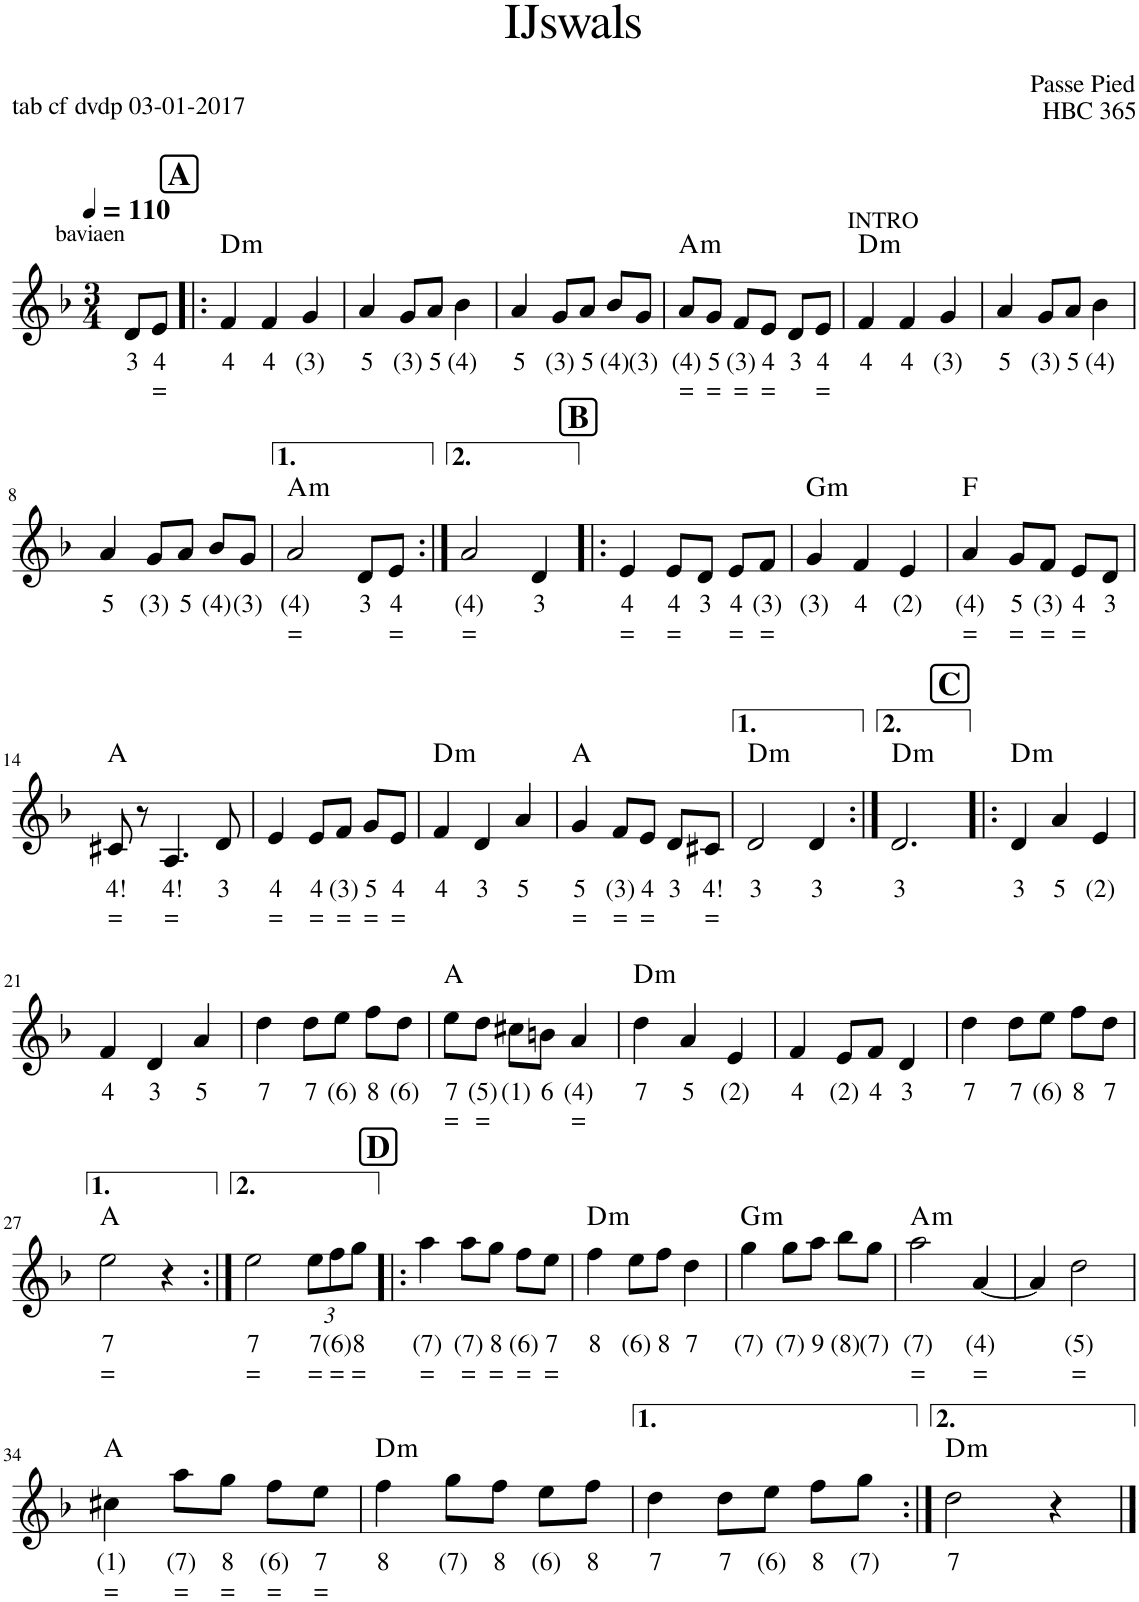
**kern	**text	**text	**kern	**text	**text	**kern	**text	**text	**harte
*part3	*part3	*part3	*part2	*part2	*part2	*part1	*part1	*part1	*part1
*staff3	*staff3	*staff3	*staff2	*staff2	*staff2	*staff1	*staff1	*staff1	*
*I"Stem	*	*	*I"Stem	*	*	*I"Stem	*	*	*
*stria5	*	*	*stria5	*	*	*	*	*	*
*clefG2	*	*	*clefG2	*	*	*clefG2	*	*	*
*k[b-]	*	*	*k[b-]	*	*	*k[b-]	*	*	*
*M3/4	*	*	*M3/4	*	*	*M3/4	*	*	*
*MM110	*	*	*MM110	*	*	*MM110	*	*	*
=1	=1	=1	=1	=1	=1	=1	=1	=1	=1
!	!	!	!	!	!	!LO:TX:a:t=baviaen	!	!	!
!	!	!	!LO:TX:a:t=2e stem	!	!	!	!	!	!
!LO:TX:a:t=3e stem	!	!	!	!	!	!	!	!	!
!	!	!	!	!	!	!	!LO:LY:b	!	!
4r	.	.	8b-\L	(4)	.	8d/L	3	.	.
!	!	!	!	!	!	!	!LO:LY:b	!LO:LY:b	!
.	.	.	8cc\J	(5)	.	8e/J	4	=	.
!!LO:REH:place=s1:a:B:cj:fs=14:t=A
=2!|:	=2!|:	=2!|:	=2!|:	=2!|:	=2!|:	=2!|:	=2!|:	=2!|:	=2!|:
!	!	!	!	!	!	!	!LO:LY:b	!	!LO:H:kt=m
4dd	7	.	4dd	7	.	4f/	4	.	D:min
!	!	!	!	!	!	!	!LO:LY:b	!	!
4d	3	.	4dd	7	.	4f/	4	.	.
!	!	!	!	!	!	!	!LO:LY:b	!	!
4a	5	.	4ee	(6)	.	4g/	(3)	.	.
=3	=3	=3	=3	=3	=3	=3	=3	=3	=3
!	!	!	!	!	!	!	!LO:LY:b	!	!
4f	4	.	4ff	8	.	4a/	5	.	.
!	!	!	!	!	!	!	!LO:LY:b	!	!
4d	3	.	8ee\L	(6)	.	8g/L	(3)	.	.
!	!	!	!	!	!	!	!LO:LY:b	!	!
.	.	.	8ff\J	8	.	8a/J	5	.	.
!	!	!	!	!	!	!	!LO:LY:b	!	!
4g	(3)	.	4gg	(7)	.	4b-\	(4)	.	.
=4	=4	=4	=4	=4	=4	=4	=4	=4	=4
!	!	!	!	!	!	!	!LO:LY:b	!	!
4d	3	.	4ff	8	.	4a/	5	.	.
!	!	!	!	!	!	!	!LO:LY:b	!	!
4f	4	.	8ee\L	(6)	.	8g/L	(3)	.	.
!	!	!	!	!	!	!	!LO:LY:b	!	!
.	.	.	8ff\J	8	.	8a/J	5	.	.
!	!	!	!	!	!	!	!LO:LY:b	!	!
4g	(3)	.	8gg\L	(7)	.	8b-/L	(4)	.	.
!	!	!	!	!	!	!	!LO:LY:b	!	!
.	.	.	8ee\J	(6)	.	8g/J	(3)	.	.
=5	=5	=5	=5	=5	=5	=5	=5	=5	=5
!	!	!	!	!	!	!	!LO:LY:b	!LO:LY:b	!LO:H:kt=m
2a	(4)	=	8ff\L	(6)	=	8a/L	(4)	=	A:min
!	!	!	!	!	!	!	!LO:LY:b	!LO:LY:b	!
.	.	.	8ee\J	7	=	8g/J	5	=	.
!	!	!	!	!	!	!	!LO:LY:b	!LO:LY:b	!
.	.	.	8dd\L	(5)	=	8f/L	(3)	=	.
!	!	!	!	!	!	!	!LO:LY:b	!LO:LY:b	!
.	.	.	8cc\J	6	=	8e/J	4	=	.
!	!	!	!	!	!	!	!LO:LY:b	!	!
4d	3	.	8a\L	(4)	=	8d/L	3	.	.
!	!	!	!	!	!	!	!LO:LY:b	!LO:LY:b	!
.	.	.	8cc\J	6	=	8e/J	4	=	.
=6	=6	=6	=6	=6	=6	=6	=6	=6	=6
!	!	!	!	!	!	!LO:TX:a:t=INTRO	!	!	!
!	!	!	!	!	!	!	!LO:LY:b	!	!LO:H:kt=m
4dd	7	.	4dd	7	.	4f/	4	.	D:min
!	!	!	!	!	!	!	!LO:LY:b	!	!
4d	3	.	4dd	7	.	4f/	4	.	.
!	!	!	!	!	!	!	!LO:LY:b	!	!
4a	5	.	4ee	(6)	.	4g/	(3)	.	.
=7	=7	=7	=7	=7	=7	=7	=7	=7	=7
!	!	!	!	!	!	!	!LO:LY:b	!	!
4f	4	.	4ff	8	.	4a/	5	.	.
!	!	!	!	!	!	!	!LO:LY:b	!	!
4d	3	.	8ee\L	(6)	.	8g/L	(3)	.	.
!	!	!	!	!	!	!	!LO:LY:b	!	!
.	.	.	8ff\J	8	.	8a/J	5	.	.
!	!	!	!	!	!	!	!LO:LY:b	!	!
4g	(3)	.	4gg	(7)	.	4b-\	(4)	.	.
!!LO:LB:g=z
=8	=8	=8	=8	=8	=8	=8	=8	=8	=8
!	!	!	!	!	!	!	!LO:LY:b	!	!
4d	3	.	4ff	8	.	4a/	5	.	.
!	!	!	!	!	!	!	!LO:LY:b	!	!
4a	5	.	8ee\L	(6)	.	8g/L	(3)	.	.
!	!	!	!	!	!	!	!LO:LY:b	!	!
.	.	.	8ff\J	8	.	8a/J	5	.	.
!	!	!	!	!	!	!	!LO:LY:b	!	!
4b-	(4)	.	8gg\L	(7)	.	8b-/L	(4)	.	.
!	!	!	!	!	!	!	!LO:LY:b	!	!
.	.	.	8ee\J	(6)	.	8g/J	(3)	.	.
=9	=9	=9	=9	=9	=9	=9	=9	=9	=9
!	!	!	!	!	!	!	!LO:LY:b	!LO:LY:b	!LO:H:kt=m
2.c	3	=	2cc	6	=	2a/	(4)	=	A:min
!	!	!	!	!	!	!	!LO:LY:b	!	!
.	.	.	8b-\L	(4)	.	8d/L	3	.	.
!	!	!	!	!	!	!	!LO:LY:b	!LO:LY:b	!
.	.	.	8cc\J	6	=	8e/J	4	=	.
=10:|!	=10:|!	=10:|!	=10:|!	=10:|!	=10:|!	=10:|!	=10:|!	=10:|!	=10:|!
!	!	!	!	!	!	!	!LO:LY:b	!LO:LY:b	!
2.c	3	=	2cc	6	=	2a/	(4)	=	.
!	!	!	!	!	!	!	!LO:LY:b	!	!
.	.	.	4b-	(4)	.	4d/	3	.	.
!!LO:REH:place=s1:a:B:cj:fs=14:t=B
=11!|:	=11!|:	=11!|:	=11!|:	=11!|:	=11!|:	=11!|:	=11!|:	=11!|:	=11!|:
!	!	!	!	!	!	!	!LO:LY:b	!LO:LY:b	!
4a	(4)	=	4cc	6	=	4e/	4	=	.
!	!	!	!	!	!	!	!LO:LY:b	!LO:LY:b	!
4c	3	=	4cc	6	=	8e/L	4	=	.
!	!	!	!	!	!	!	!LO:LY:b	!	!
.	.	.	.	.	.	8d/J	3	.	.
!	!	!	!	!	!	!	!LO:LY:b	!LO:LY:b	!
4a	(4)	=	4dd	(5)	=	8e/L	4	=	.
!	!	!	!	!	!	!	!LO:LY:b	!LO:LY:b	!
.	.	.	.	.	.	8f/J	(3)	=	.
=12	=12	=12	=12	=12	=12	=12	=12	=12	=12
!	!	!	!	!	!	!	!LO:LY:b	!	!LO:H:kt=m
4g	(3)	.	4ee	(6)	.	4g/	(3)	.	G:min
!	!	!	!	!	!	!	!LO:LY:b	!	!
4c	(2)	=	4dd	7	.	4f/	4	.	.
!	!	!	!	!	!	!	!LO:LY:b	!	!
4g	(3)	.	4cc	(5)	.	4e/	(2)	.	.
=13	=13	=13	=13	=13	=13	=13	=13	=13	=13
!	!	!	!	!	!	!	!LO:LY:b	!LO:LY:b	!LO:H:kt=N.C.
2f	(3)	=	4ff	(6)	=	4a/	(4)	=	N
!	!	!	!	!	!	!	!LO:LY:b	!LO:LY:b	!
.	.	.	8ee\L	7	=	8g/L	5	=	.
!	!	!	!	!	!	!	!LO:LY:b	!LO:LY:b	!
.	.	.	8dd\J	(5)	=	8f/J	(3)	=	.
!	!	!	!	!	!	!	!LO:LY:b	!LO:LY:b	!
4g	5	=	8cc\L	6	=	8e/L	4	=	.
!	!	!	!	!	!	!	!LO:LY:b	!	!
.	.	.	8b-\J	(4)	.	8d/J	3	.	.
!!LO:LB:g=z
=14	=14	=14	=14	=14	=14	=14	=14	=14	=14
!	!	!	!	!	!	!	!LO:LY:b	!LO:LY:b	!LO:H:kt=N.C.
2a	(4)	=	4a	(4)	=	8c#X/	4!	=	N
.	.	.	.	.	.	8r	.	.	.
!	!	!	!	!	!	!	!LO:LY:b	!LO:LY:b	!
.	.	.	4e	4	=	4.A/	4!	=	.
4d	3	.	4f	(3)	=	.	.	.	.
!	!	!	!	!	!	!	!LO:LY:b	!	!
.	.	.	.	.	.	8d/	3	.	.
=15	=15	=15	=15	=15	=15	=15	=15	=15	=15
!	!	!	!	!	!	!	!LO:LY:b	!LO:LY:b	!
4a	(4)	.	4cc	6	=	4e/	4	=	.
!	!	!	!	!	!	!	!LO:LY:b	!LO:LY:b	!
4g	5	.	8cc\L	6	=	8e/L	4	=	.
!	!	!	!	!	!	!	!LO:LY:b	!LO:LY:b	!
.	.	.	8dd\J	(5)	=	8f/J	(3)	=	.
!	!	!	!	!	!	!	!LO:LY:b	!LO:LY:b	!
4f	(3)	.	8ee\L	7	=	8g/L	5	=	.
!	!	!	!	!	!	!	!LO:LY:b	!LO:LY:b	!
.	.	.	8cc\J	6	=	8e/J	4	=	.
=16	=16	=16	=16	=16	=16	=16	=16	=16	=16
!	!	!	!	!	!	!	!LO:LY:b	!	!LO:H:kt=m
4.d	3	.	4dd	7	.	4f/	4	.	D:min
!	!	!	!	!	!	!	!LO:LY:b	!	!
.	.	.	4a	5	.	4d/	3	.	.
8f	4	.	.	.	.	.	.	.	.
!	!	!	!	!	!	!	!LO:LY:b	!	!
4g	5	.	4ff	8	.	4a/	5	.	.
=17	=17	=17	=17	=17	=17	=17	=17	=17	=17
!	!	!	!	!	!	!	!LO:LY:b	!LO:LY:b	!LO:H:kt=N.C.
4a	(4)	=	4ee	7	=	4g/	5	=	N
!	!	!	!	!	!	!	!LO:LY:b	!LO:LY:b	!
4d	3	.	8dd\L	(5)	=	8f/L	(3)	=	.
!	!	!	!	!	!	!	!LO:LY:b	!LO:LY:b	!
.	.	.	8cc\J	6	=	8e/J	4	=	.
!	!	!	!	!	!	!	!LO:LY:b	!	!
4f	(3)	=	8a/L	(4)	=	8d/L	3	.	.
!	!	!	!	!	!	!	!LO:LY:b	!LO:LY:b	!
.	.	.	8g/J	5	=	8c#X/J	4!	=	.
=18	=18	=18	=18	=18	=18	=18	=18	=18	=18
!	!	!	!	!	!	!	!LO:LY:b	!	!LO:H:kt=m
2.d	3	.	2f	4	.	2d/	3	.	D:min
!	!	!	!	!	!	!	!LO:LY:b	!	!
.	.	.	4b-	(4)	.	4d/	3	.	.
=19:|!	=19:|!	=19:|!	=19:|!	=19:|!	=19:|!	=19:|!	=19:|!	=19:|!	=19:|!
!	!	!	!	!	!	!	!LO:LY:b	!	!LO:H:kt=m
2.d	3	.	2.f	4	.	2.d/	3	.	D:min
!!LO:REH:place=s1:a:B:cj:fs=14:t=C
=20!|:	=20!|:	=20!|:	=20!|:	=20!|:	=20!|:	=20!|:	=20!|:	=20!|:	=20!|:
!	!	!	!	!	!	!	!LO:LY:b	!	!LO:H:kt=m
2.r	.	.	2.r	.	.	4d/	3	.	D:min
!	!	!	!	!	!	!	!LO:LY:b	!	!
.	.	.	.	.	.	4a/	5	.	.
!	!	!	!	!	!	!	!LO:LY:b	!	!
.	.	.	.	.	.	4e/	(2)	.	.
!!LO:LB:g=z
=21	=21	=21	=21	=21	=21	=21	=21	=21	=21
!	!	!	!	!	!	!	!LO:LY:b	!	!
2.r	.	.	4d	3	.	4f/	4	.	.
!	!	!	!	!	!	!	!LO:LY:b	!	!
.	.	.	4a	5	.	4d/	3	.	.
!	!	!	!	!	!	!	!LO:LY:b	!	!
.	.	.	4e	(2)	.	4a/	5	.	.
=22	=22	=22	=22	=22	=22	=22	=22	=22	=22
!	!	!	!	!	!	!	!LO:LY:b	!	!
4d	3	.	4d	3	.	4dd\	7	.	.
!	!	!	!	!	!	!	!LO:LY:b	!	!
4a	5	.	4a	5	.	8dd\L	7	.	.
!	!	!	!	!	!	!	!LO:LY:b	!	!
.	.	.	.	.	.	8ee\J	(6)	.	.
!	!	!	!	!	!	!	!LO:LY:b	!	!
4B-	2	.	4b-	(4)	.	8ff\L	8	.	.
!	!	!	!	!	!	!	!LO:LY:b	!	!
.	.	.	.	.	.	8dd\J	(6)	.	.
=23	=23	=23	=23	=23	=23	=23	=23	=23	=23
!	!	!	!	!	!	!	!LO:LY:b	!LO:LY:b	!LO:H:kt=N.C.
2c	3	=	8cc\L	6	=	8ee\L	7	=	N
!	!	!	!	!	!	!	!LO:LY:b	!LO:LY:b	!
.	.	.	8b-\J	(4)	.	8dd\J	(5)	=	.
!	!	!	!	!	!	!	!LO:LY:b	!	!
.	.	.	8a/L	(4)	=	8cc#X\L	(1)	.	.
!	!	!	!	!	!	!	!LO:LY:b	!	!
.	.	.	8g/J	5	=	8bn\J	6	.	.
!	!	!	!	!	!	!	!LO:LY:b	!LO:LY:b	!
4c	3	=	4e	4	=	4a/	(4)	=	.
=24	=24	=24	=24	=24	=24	=24	=24	=24	=24
!	!	!	!	!	!	!	!LO:LY:b	!	!LO:H:kt=m
4.d	3	.	4f	4	.	4dd\	7	.	D:min
!	!	!	!	!	!	!	!LO:LY:b	!	!
.	.	.	4d	3	.	4a/	5	.	.
8f	4	.	.	.	.	.	.	.	.
!	!	!	!	!	!	!	!LO:LY:b	!	!
4e	(2)	.	4c	3	=	4e/	(2)	.	.
=25	=25	=25	=25	=25	=25	=25	=25	=25	=25
!	!	!	!	!	!	!	!LO:LY:b	!	!
4a	5	.	4d	3	.	4f/	4	.	.
!	!	!	!	!	!	!	!LO:LY:b	!	!
4g	(3)	.	8c/L	3	=	8e/L	(2)	.	.
!	!	!	!	!	!	!	!LO:LY:b	!	!
.	.	.	8B-/J	3	.	8f/J	4	.	.
!	!	!	!	!	!	!	!LO:LY:b	!	!
4f	4	.	4A	3!	.	4d/	3	.	.
=26	=26	=26	=26	=26	=26	=26	=26	=26	=26
!	!	!	!	!	!	!	!LO:LY:b	!	!
4d	3	.	4f	4	.	4dd\	7	.	.
!	!	!	!	!	!	!	!LO:LY:b	!	!
4f	4	.	8f/L	4	.	8dd\L	7	.	.
!	!	!	!	!	!	!	!LO:LY:b	!	!
.	.	.	8g/J	(3)	.	8ee\J	(6)	.	.
!	!	!	!	!	!	!	!LO:LY:b	!	!
4d	3	.	8a/L	5	.	8ff\L	8	.	.
!	!	!	!	!	!	!	!LO:LY:b	!	!
.	.	.	8b-/J	(4)	.	8dd\J	7	.	.
!!LO:LB:g=z
=27	=27	=27	=27	=27	=27	=27	=27	=27	=27
!	!	!	!	!	!	!	!LO:LY:b	!LO:LY:b	!LO:H:kt=N.C.
2e	4	=	2.cc#X	(1)	.	2ee\	7	=	N
4r	.	.	.	.	.	4r	.	.	.
=28:|!	=28:|!	=28:|!	=28:|!	=28:|!	=28:|!	=28:|!	=28:|!	=28:|!	=28:|!
!	!	!	!	!	!	!	!LO:LY:b	!LO:LY:b	!
2.e	4	=	2cc#X	(1)	.	2ee\	7	=	.
*	*	*	*Xbrackettup	*	*	*Xbrackettup	*	*	*
!	!	!	!	!	!	!	!LO:LY:b	!LO:LY:b	!
.	.	.	12cc#\L	(1)	.	12ee\L	7	=	.
!	!	!	!	!	!	!	!LO:LY:b	!LO:LY:b	!
.	.	.	12dd\	7	.	12ff\	(6)	=	.
!	!	!	!	!	!	!	!LO:LY:b	!LO:LY:b	!
.	.	.	12b-\J	(4)	.	12gg\J	8	=	.
!!LO:REH:place=s1:a:B:cj:fs=14:t=D
=29!|:	=29!|:	=29!|:	=29!|:	=29!|:	=29!|:	=29!|:	=29!|:	=29!|:	=29!|:
!	!	!	!	!	!	!	!LO:LY:b	!LO:LY:b	!
2a	(4)	=	4cc	(5)	.	4aa\	(7)	=	.
!	!	!	!	!	!	!	!LO:LY:b	!LO:LY:b	!
.	.	.	4cc	(5)	.	8aa\L	(7)	=	.
!	!	!	!	!	!	!	!LO:LY:b	!LO:LY:b	!
.	.	.	.	.	.	8gg\J	8	=	.
!	!	!	!	!	!	!	!LO:LY:b	!LO:LY:b	!
4r	.	.	4a	5	.	8ff\L	(6)	=	.
!	!	!	!	!	!	!	!LO:LY:b	!LO:LY:b	!
.	.	.	.	.	.	8ee\J	7	=	.
=30	=30	=30	=30	=30	=30	=30	=30	=30	=30
!	!	!	!	!	!	!	!LO:LY:b	!	!LO:H:kt=m
2d	3	.	4dd	7	.	4ff\	8	.	D:min
!	!	!	!	!	!	!	!LO:LY:b	!	!
.	.	.	8cc\L	(5)	.	8ee\L	(6)	.	.
!	!	!	!	!	!	!	!LO:LY:b	!	!
.	.	.	8dd\J	7	.	8ff\J	8	.	.
!	!	!	!	!	!	!	!LO:LY:b	!	!
4r	.	.	4a	5	.	4dd\	7	.	.
=31	=31	=31	=31	=31	=31	=31	=31	=31	=31
!	!	!	!	!	!	!	!LO:LY:b	!	!LO:H:kt=m
2g	(3)	.	4b-	(4)	.	4gg\	(7)	.	G:min
!	!	!	!	!	!	!	!LO:LY:b	!	!
.	.	.	8dd\L	7	.	8gg\L	(7)	.	.
!	!	!	!	!	!	!	!LO:LY:b	!	!
.	.	.	8ff\J	8	.	8aa\J	9	.	.
!	!	!	!	!	!	!	!LO:LY:b	!	!
4r	.	.	8gg\L	(7)	.	8bb-\L	(8)	.	.
!	!	!	!	!	!	!	!LO:LY:b	!	!
.	.	.	8dd\J	7	.	8gg\J	(7)	.	.
=32	=32	=32	=32	=32	=32	=32	=32	=32	=32
!	!	!	!	!	!	!	!LO:LY:b	!LO:LY:b	!LO:H:kt=m
2c	3	=	2cc	6	=	2aa\	(7)	=	A:min
*Xbrackettup	*	*	*	*	*	*	*	*	*
!	!	!	!	!	!	!	!LO:LY:b	!LO:LY:b	!
12e/L	4	=	[4c	3	=	[4a/	(4)	=	.
12f/	(3)	=	.	.	.	.	.	.	.
12g/J	5	=	.	.	.	.	.	.	.
=33	=33	=33	=33	=33	=33	=33	=33	=33	=33
2a	(4)	=	4c]	.	.	4a/]	.	.	.
!	!	!	!	!	!	!	!LO:LY:b	!LO:LY:b	!
.	.	.	2f	(3)	=	2dd\	(5)	=	.
8g/L	5	=	.	.	.	.	.	.	.
8f/J	(3)	.	.	.	.	.	.	.	.
!!LO:LB:g=z
=34	=34	=34	=34	=34	=34	=34	=34	=34	=34
!	!	!	!	!	!	!	!LO:LY:b	!LO:LY:b	!LO:H:kt=N.C.
2e	4	.	4a	(4)	=	4cc#X\	(1)	=	N
!	!	!	!	!	!	!	!LO:LY:b	!LO:LY:b	!
.	.	.	4ee	7	=	8aa\L	(7)	=	.
!	!	!	!	!	!	!	!LO:LY:b	!LO:LY:b	!
.	.	.	.	.	.	8gg\J	8	=	.
!	!	!	!	!	!	!	!LO:LY:b	!LO:LY:b	!
12A/ 12a/L	.	.	4cc#X	1	.	8ff\L	(6)	=	.
12B-/	.	.	.	.	.	.	.	.	.
!	!	!	!	!	!	!	!LO:LY:b	!LO:LY:b	!
.	.	.	.	.	.	8ee\J	7	=	.
12c#X/J	.	.	.	.	.	.	.	.	.
=35	=35	=35	=35	=35	=35	=35	=35	=35	=35
!	!	!	!	!	!	!	!LO:LY:b	!	!LO:H:kt=m
4d	3	.	4dd	7	.	4ff\	8	.	D:min
!	!	!	!	!	!	!	!LO:LY:b	!	!
4e	(2)	.	8ee\L	(6)	.	8gg\L	(7)	.	.
!	!	!	!	!	!	!	!LO:LY:b	!	!
.	.	.	8dd\J	7	.	8ff\J	8	.	.
!	!	!	!	!	!	!	!LO:LY:b	!	!
4f	4	.	8cc\L	(5)	.	8ee\L	(6)	.	.
!	!	!	!	!	!	!	!LO:LY:b	!	!
.	.	.	8a\J	5	.	8ff\J	8	.	.
=36	=36	=36	=36	=36	=36	=36	=36	=36	=36
!	!	!	!	!	!	!	!LO:LY:b	!	!
4.g	(3)	.	8b-/L	(4)	.	4dd\	7	.	.
.	.	.	8a/J	5	.	.	.	.	.
!	!	!	!	!	!	!	!LO:LY:b	!	!
.	.	.	8b-\L	(4)	.	8dd\L	7	.	.
!	!	!	!	!	!	!	!LO:LY:b	!	!
8d	3	.	8cc\J	(5)	.	8ee\J	(6)	.	.
!	!	!	!	!	!	!	!LO:LY:b	!	!
8c/L	3	=	8dd\L	7	.	8ff\L	8	.	.
!	!	!	!	!	!	!	!LO:LY:b	!	!
8B-/J	2	.	8ee\J	(6)	.	8gg\J	(7)	.	.
=37:|!	=37:|!	=37:|!	=37:|!	=37:|!	=37:|!	=37:|!	=37:|!	=37:|!	=37:|!
!	!	!	!	!	!	!	!LO:LY:b	!	!LO:H:kt=m
2.d	3	.	2.f	4	.	2dd\	7	.	D:min
.	.	.	.	.	.	4r	.	.	.
==	==	==	==	==	==	==	==	==	==
*-	*-	*-	*-	*-	*-	*-	*-	*-	*-
